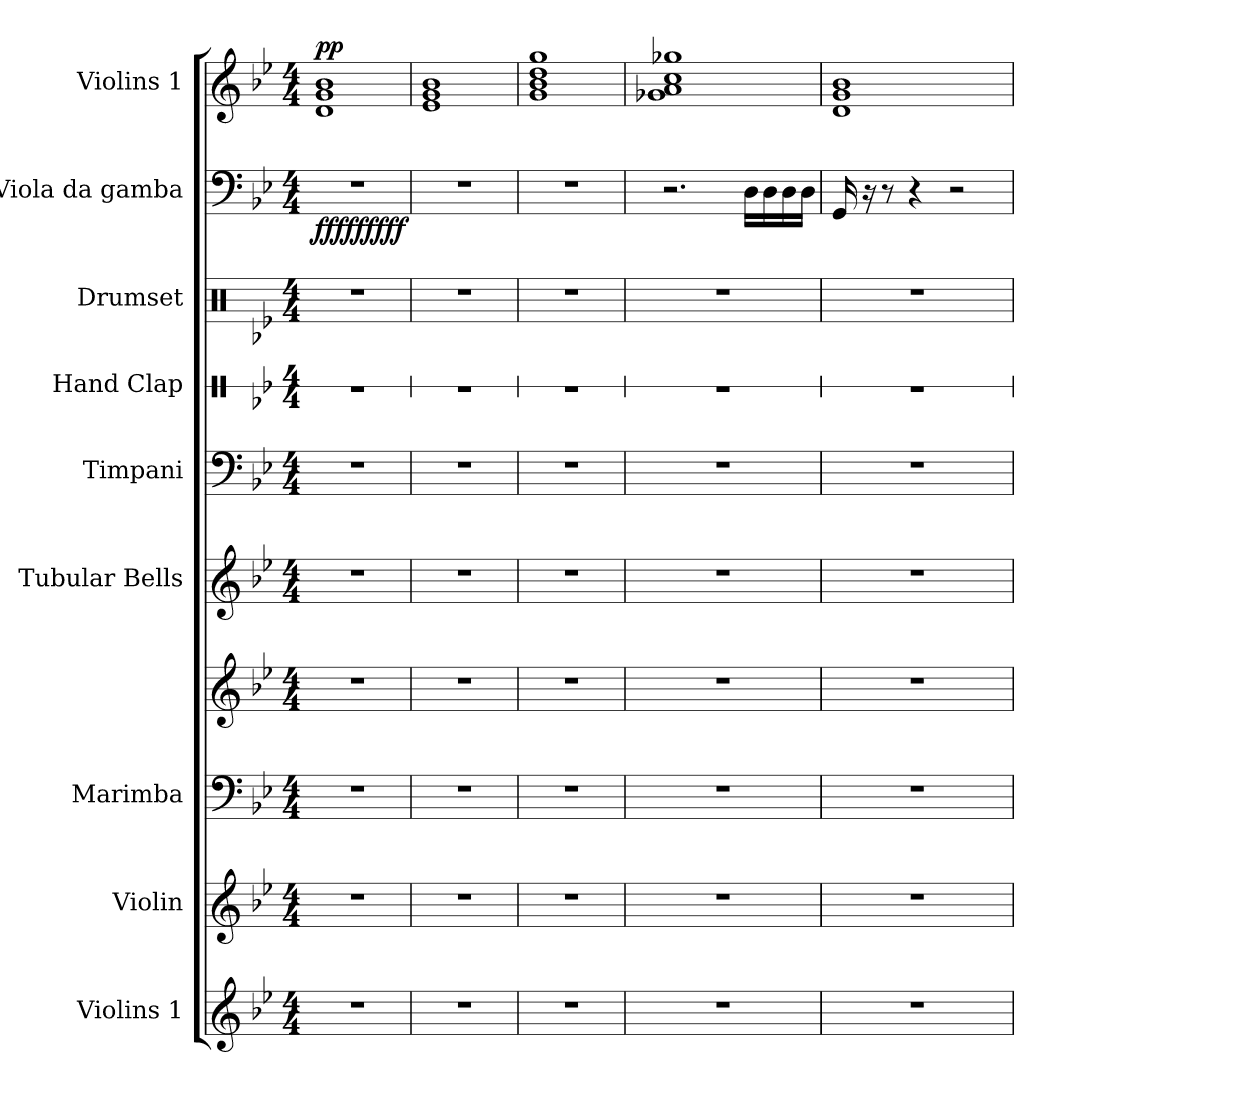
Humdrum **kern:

**kern	**kern	**kern	**kern	**kern	**kern	**kern	**kern	**kern	**dynam	**kern	**dynam
*part9	*part8	*part7	*part7	*part6	*part5	*part4	*part3	*part2	*part2	*part1	*part1
*staff10	*staff9	*staff8	*staff7	*staff6	*staff5	*staff4	*staff3	*staff2	*staff2	*staff1	*staff1
*I"Violins 1	*I"Violin	*I"Marimba	*	*I"Tubular Bells	*I"Timpani	*I"Hand Clap	*I"Drumset	*I"Viola da gamba	*	*I"Violins 1	*
*I'Vlns. 1	*I'Vln.	*I'Mrm.	*	*I'Tu. Be.	*I'Timp.	*I'Hd. Clp.	*I'Drs.	*I'V. d. g.	*	*I'Vlns. 1	*
*	*	*	*	*	*	*stria1	*	*	*	*	*
*clefG2	*clefG2	*clefF4	*clefG2	*clefG2	*clefF4	*clefX	*clefX	*clefF4	*	*clefG2	*
*k[b-e-]	*k[b-e-]	*k[b-e-]	*k[b-e-]	*k[b-e-]	*k[b-e-]	*k[b-e-]	*k[b-e-]	*k[b-e-]	*	*k[b-e-]	*
*B-:	*B-:	*B-:	*B-:	*B-:	*B-:	*B-:	*B-:	*B-:	*	*B-:	*
*M4/4	*M4/4	*M4/4	*M4/4	*M4/4	*M4/4	*M4/4	*M4/4	*M4/4	*	*M4/4	*
=1	=1	=1	=1	=1	=1	=1	=1	=1	=1	=1	=1
!	!	!	!	!	!	!	!	!	!LO:DY:b	!	!
!	!	!	!	!	!	!	!	!	!LO:DY:n=1:b	!	!LO:DY:a
1r	1r	1r	1r	1r	1r	1r	1r	1r	fff ffffff	1d 1g 1b-	pp
=2	=2	=2	=2	=2	=2	=2	=2	=2	=2	=2	=2
1r	1r	1r	1r	1r	1r	1r	1r	1r	.	1e- 1g 1b-	.
=3	=3	=3	=3	=3	=3	=3	=3	=3	=3	=3	=3
1r	1r	1r	1r	1r	1r	1r	1r	1r	.	1g 1b- 1dd 1gg	.
=4	=4	=4	=4	=4	=4	=4	=4	=4	=4	=4	=4
1r	1r	1r	1r	1r	1r	1r	1r	2.r	.	1g-X 1a 1cc 1gg-X	.
.	.	.	.	.	.	.	.	16D\LL	.	.	.
.	.	.	.	.	.	.	.	16D\	.	.	.
.	.	.	.	.	.	.	.	16D\	.	.	.
.	.	.	.	.	.	.	.	16D\JJ	.	.	.
=5	=5	=5	=5	=5	=5	=5	=5	=5	=5	=5	=5
1r	1r	1r	1r	1r	1r	1r	1r	16GG/	.	1d 1g 1b-	.
.	.	.	.	.	.	.	.	16r	.	.	.
.	.	.	.	.	.	.	.	8r	.	.	.
.	.	.	.	.	.	.	.	4r	.	.	.
.	.	.	.	.	.	.	.	2r	.	.	.
=	=	=	=	=	=	=	=	=	=	=	=
*-	*-	*-	*-	*-	*-	*-	*-	*-	*-	*-	*-
